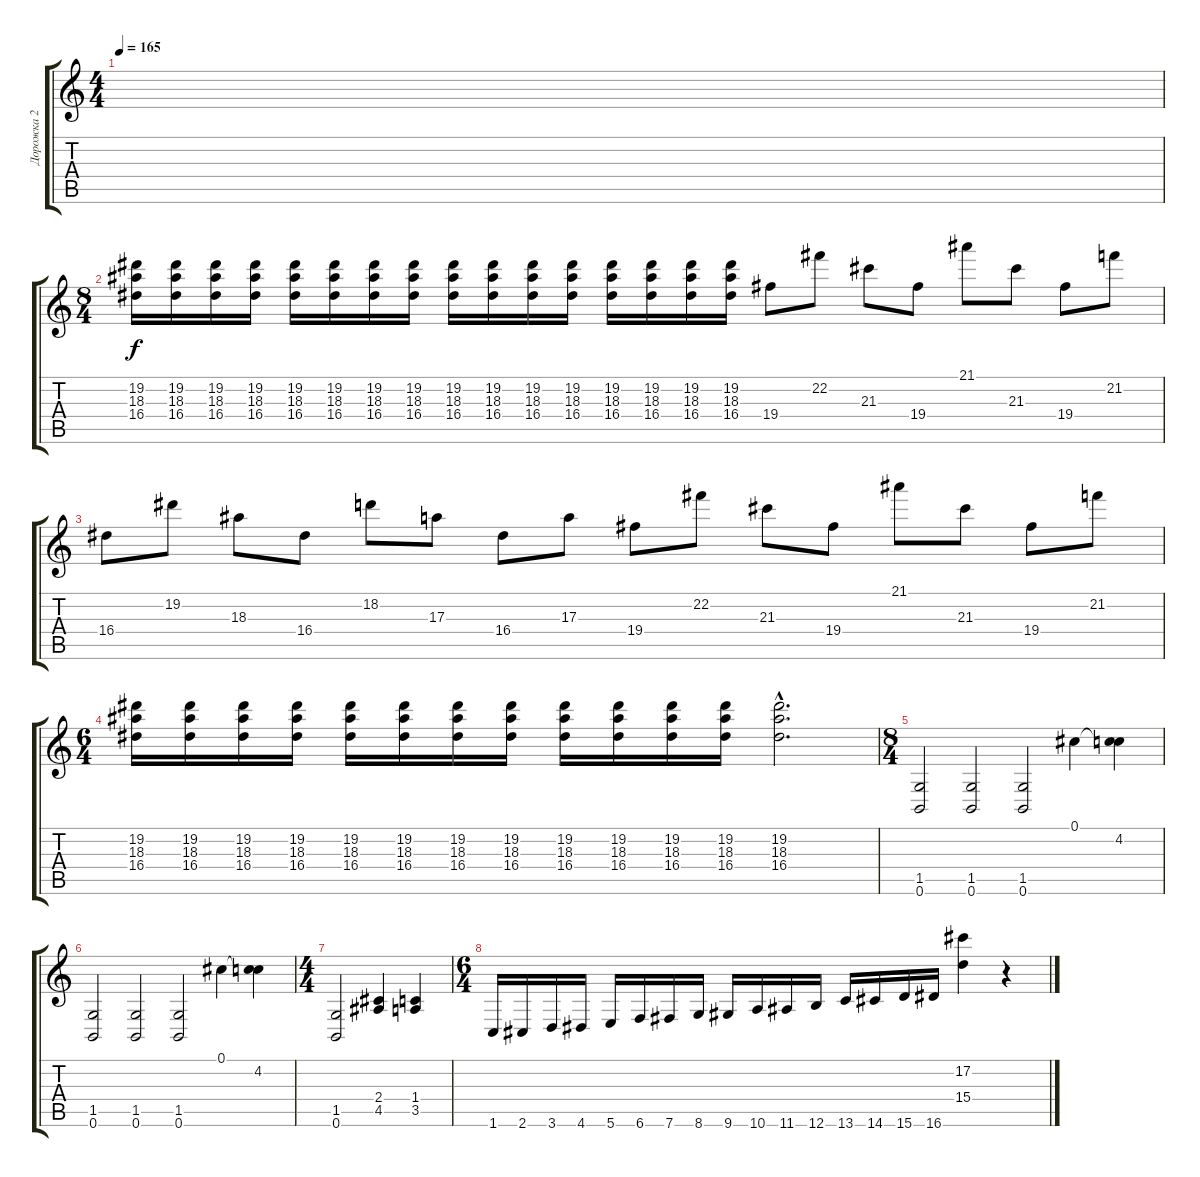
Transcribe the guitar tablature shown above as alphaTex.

\track ("Дорожка 2" "Дорожка 2") {instrument distortionguitar}
\staff {score tabs}
\tuning (Db4 Ab3 E3 B2 Gb2 B1) {hide}
\ts (4 4)
\tempo 165
\clef g2
\ks c
|
\ts (8 4)
(19.2 18.3 16.4).16 (19.2 18.3 16.4).16 (19.2 18.3 16.4).16 (19.2 18.3 16.4).16 (19.2 18.3 16.4).16 (19.2 18.3 16.4).16 (19.2 18.3 16.4).16 (19.2 18.3 16.4).16 (19.2 18.3 16.4).16 (19.2 18.3 16.4).16 (19.2 18.3 16.4).16 (19.2 18.3 16.4).16 (19.2 18.3 16.4).16 (19.2 18.3 16.4).16 (19.2 18.3 16.4).16 (19.2 18.3 16.4).16 19.4.8 22.2.8 21.3.8 19.4.8 21.1.8 21.3.8 19.4.8 21.2.8 |
16.4.8 19.2.8 18.3.8 16.4.8 18.2.8 17.3.8 16.4.8 17.3.8 19.4.8 22.2.8 21.3.8 19.4.8 21.1.8 21.3.8 19.4.8 21.2.8 |
\ts (6 4)
(19.2 18.3 16.4).16 (19.2 18.3 16.4).16 (19.2 18.3 16.4).16 (19.2 18.3 16.4).16 (19.2 18.3 16.4).16 (19.2 18.3 16.4).16 (19.2 18.3 16.4).16 (19.2 18.3 16.4).16 (19.2 18.3 16.4).16 (19.2 18.3 16.4).16 (19.2 18.3 16.4).16 (19.2 18.3 16.4).16 (19.2{hac} 18.3{hac} 16.4{hac}).2{d} |
\ts (8 4)
(1.5 0.6).2 (1.5 0.6).2 (1.5 0.6).2 0.1.4 (0.1{t} 4.2).4 |
(1.5 0.6).2 (1.5 0.6).2 (1.5 0.6).2 0.1.4 (0.1{t} 4.2).4 |
\ts (4 4)
(1.5 0.6).2 (2.4 4.5).4 (1.4 3.5).4 |
\ts (6 4)
1.6.16 2.6.16 3.6.16 4.6.16 5.6.16 6.6.16 7.6.16 8.6.16 9.6.16 10.6.16 11.6.16 12.6.16 13.6.16 14.6.16 15.6.16 16.6.16 (17.2 15.4).4 r.4
